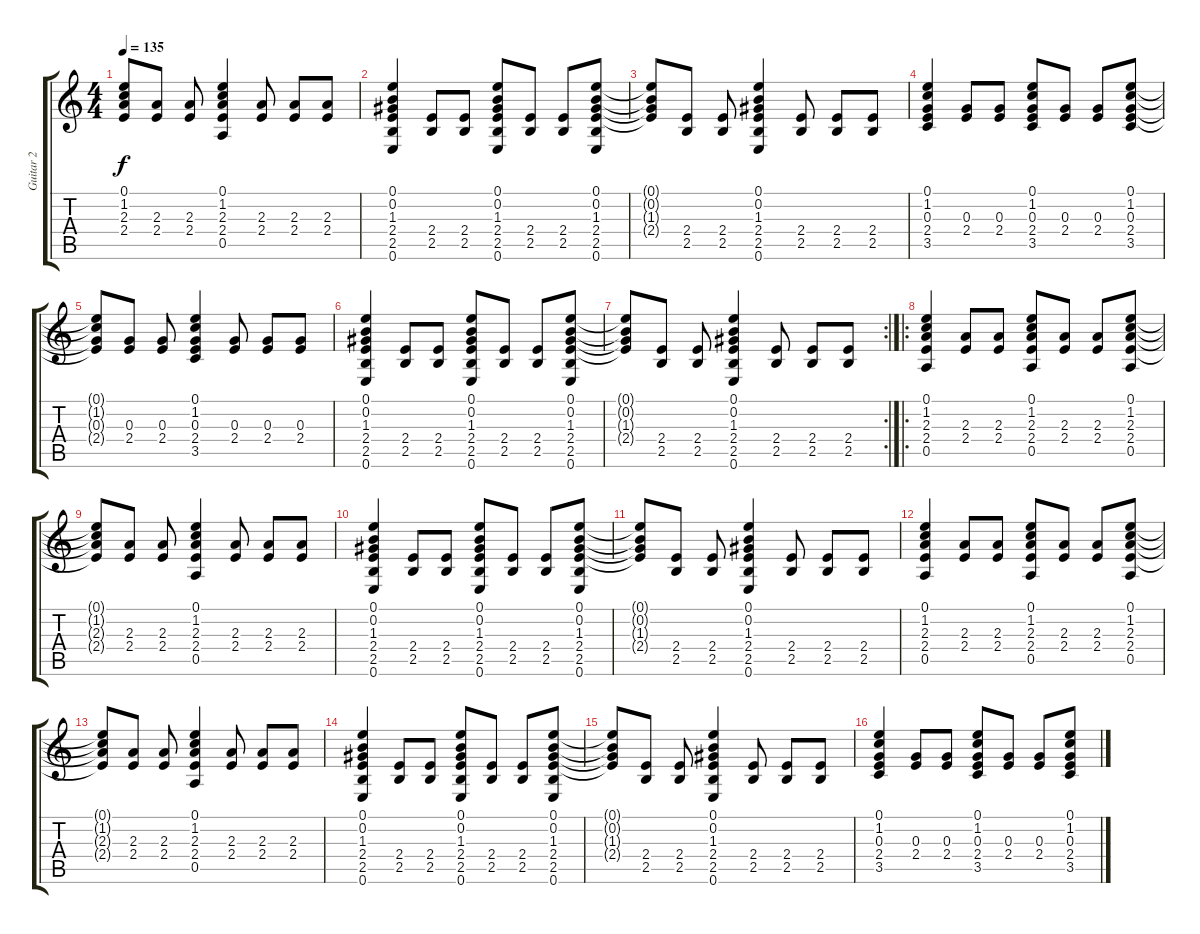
\track ("Guitar 2" "Guitar 2") {instrument acousticguitarsteel}
\staff {score tabs}
\tuning (E4 B3 G3 D3 A2 E2) {hide}
\ts (4 4)
\tempo 135
\clef g2
\ks c
(0.1{t} 1.2{t} 2.3{t} 2.4{t}).8{dy f} (2.3 2.4).8 (2.3 2.4).8 (0.1 1.2 2.3 2.4 0.5).4 (2.3 2.4).8 (2.3 2.4).8 (2.3 2.4).8 |
(0.1 0.2 1.3 2.4 2.5 0.6).4 (2.4 2.5).8 (2.4 2.5).8 (0.1 0.2 1.3 2.4 2.5 0.6).8 (2.4 2.5).8 (2.4 2.5).8 (0.1 0.2 1.3 2.4 2.5 0.6).8 |
(0.1{t} 0.2{t} 1.3{t} 2.4{t}).8 (2.4 2.5).8 (2.4 2.5).8 (0.1 0.2 1.3 2.4 2.5 0.6).4 (2.4 2.5).8 (2.4 2.5).8 (2.4 2.5).8 |
(0.1 1.2 0.3 2.4 3.5).4 (0.3 2.4).8 (0.3 2.4).8 (0.1 1.2 0.3 2.4 3.5).8 (0.3 2.4).8 (0.3 2.4).8 (0.1 1.2 0.3 2.4 3.5).8 |
(0.1{t} 1.2{t} 0.3{t} 2.4{t}).8 (0.3 2.4).8 (0.3 2.4).8 (0.1 1.2 0.3 2.4 3.5).4 (0.3 2.4).8 (0.3 2.4).8 (0.3 2.4).8 |
(0.1 0.2 1.3 2.4 2.5 0.6).4 (2.4 2.5).8 (2.4 2.5).8 (0.1 0.2 1.3 2.4 2.5 0.6).8 (2.4 2.5).8 (2.4 2.5).8 (0.1 0.2 1.3 2.4 2.5 0.6).8 |
\rc 2
(0.1{t} 0.2{t} 1.3{t} 2.4{t}).8 (2.4 2.5).8 (2.4 2.5).8 (0.1 0.2 1.3 2.4 2.5 0.6).4 (2.4 2.5).8 (2.4 2.5).8 (2.4 2.5).8 |
\ro
(0.1 1.2 2.3 2.4 0.5).4 (2.3 2.4).8 (2.3 2.4).8 (0.1 1.2 2.3 2.4 0.5).8 (2.3 2.4).8 (2.3 2.4).8 (0.1 1.2 2.3 2.4 0.5).8 |
(0.1{t} 1.2{t} 2.3{t} 2.4{t}).8 (2.3 2.4).8 (2.3 2.4).8 (0.1 1.2 2.3 2.4 0.5).4 (2.3 2.4).8 (2.3 2.4).8 (2.3 2.4).8 |
(0.1 0.2 1.3 2.4 2.5 0.6).4 (2.4 2.5).8 (2.4 2.5).8 (0.1 0.2 1.3 2.4 2.5 0.6).8 (2.4 2.5).8 (2.4 2.5).8 (0.1 0.2 1.3 2.4 2.5 0.6).8 |
(0.1{t} 0.2{t} 1.3{t} 2.4{t}).8 (2.4 2.5).8 (2.4 2.5).8 (0.1 0.2 1.3 2.4 2.5 0.6).4 (2.4 2.5).8 (2.4 2.5).8 (2.4 2.5).8 |
(0.1 1.2 2.3 2.4 0.5).4 (2.3 2.4).8 (2.3 2.4).8 (0.1 1.2 2.3 2.4 0.5).8 (2.3 2.4).8 (2.3 2.4).8 (0.1 1.2 2.3 2.4 0.5).8 |
(0.1{t} 1.2{t} 2.3{t} 2.4{t}).8 (2.3 2.4).8 (2.3 2.4).8 (0.1 1.2 2.3 2.4 0.5).4 (2.3 2.4).8 (2.3 2.4).8 (2.3 2.4).8 |
(0.1 0.2 1.3 2.4 2.5 0.6).4 (2.4 2.5).8 (2.4 2.5).8 (0.1 0.2 1.3 2.4 2.5 0.6).8 (2.4 2.5).8 (2.4 2.5).8 (0.1 0.2 1.3 2.4 2.5 0.6).8 |
(0.1{t} 0.2{t} 1.3{t} 2.4{t}).8 (2.4 2.5).8 (2.4 2.5).8 (0.1 0.2 1.3 2.4 2.5 0.6).4 (2.4 2.5).8 (2.4 2.5).8 (2.4 2.5).8 |
(0.1 1.2 0.3 2.4 3.5).4 (0.3 2.4).8 (0.3 2.4).8 (0.1 1.2 0.3 2.4 3.5).8 (0.3 2.4).8 (0.3 2.4).8 (0.1 1.2 0.3 2.4 3.5).8
